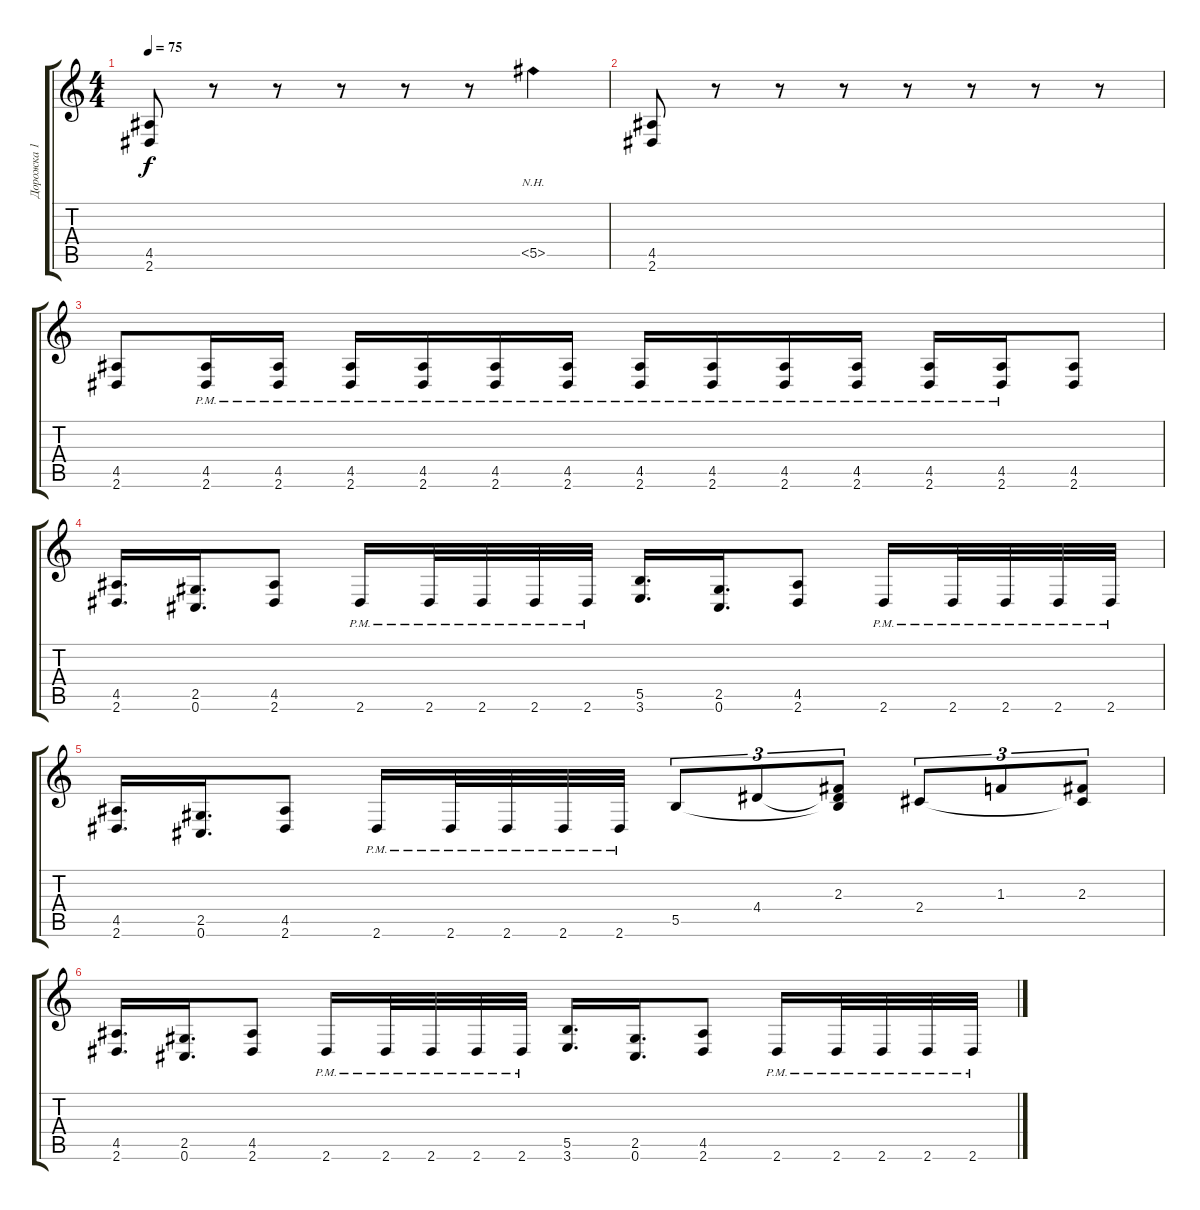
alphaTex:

\track ("Дорожка 1" "Дорожка 1") {instrument distortionguitar}
\staff {score tabs}
\tuning (Db4 Ab3 E3 B2 Gb2 Db2) {hide}
\ts (4 4)
\tempo 75
\clef g2
\ks c
(4.5 2.6).8{dy f} r.8 r.8 r.8 r.8 r.8 5.5{nh}.4 |
(4.5 2.6).8 r.8 r.8 r.8 r.8 r.8 r.8 r.8 |
(4.5 2.6).8 (4.5{pm} 2.6{pm}).16 (4.5{pm} 2.6{pm}).16 (4.5{pm} 2.6{pm}).16 (4.5{pm} 2.6{pm}).16 (4.5{pm} 2.6{pm}).16 (4.5{pm} 2.6{pm}).16 (4.5{pm} 2.6{pm}).16 (4.5{pm} 2.6{pm}).16 (4.5{pm} 2.6{pm}).16 (4.5{pm} 2.6{pm}).16 (4.5{pm} 2.6{pm}).16 (4.5{pm} 2.6{pm}).16 (4.5 2.6).8 |
(4.5 2.6).16{d} (2.5 0.6).16{d} (4.5 2.6).8 2.6{pm}.16 2.6{pm}.32 2.6{pm}.32 2.6{pm}.32 2.6{pm}.32 (5.5 3.6).16{d} (2.5 0.6).16{d} (4.5 2.6).8 2.6{pm}.16 2.6{pm}.32 2.6{pm}.32 2.6{pm}.32 2.6{pm}.32 |
(4.5 2.6).16{d} (2.5 0.6).16{d} (4.5 2.6).8 2.6{pm}.16 2.6{pm}.32 2.6{pm}.32 2.6{pm}.32 2.6{pm}.32 5.5.8{tu (3 2)} 4.4.8{tu (3 2)} (2.3 4.4{t} 5.5{t}).8{tu (3 2)} 2.4.8{tu (3 2)} 1.3.8{tu (3 2)} (2.3 2.4{t}).8{tu (3 2)} |
(4.5 2.6).16{d} (2.5 0.6).16{d} (4.5 2.6).8 2.6{pm}.16 2.6{pm}.32 2.6{pm}.32 2.6{pm}.32 2.6{pm}.32 (5.5 3.6).16{d} (2.5 0.6).16{d} (4.5 2.6).8 2.6{pm}.16 2.6{pm}.32 2.6{pm}.32 2.6{pm}.32 2.6{pm}.32
